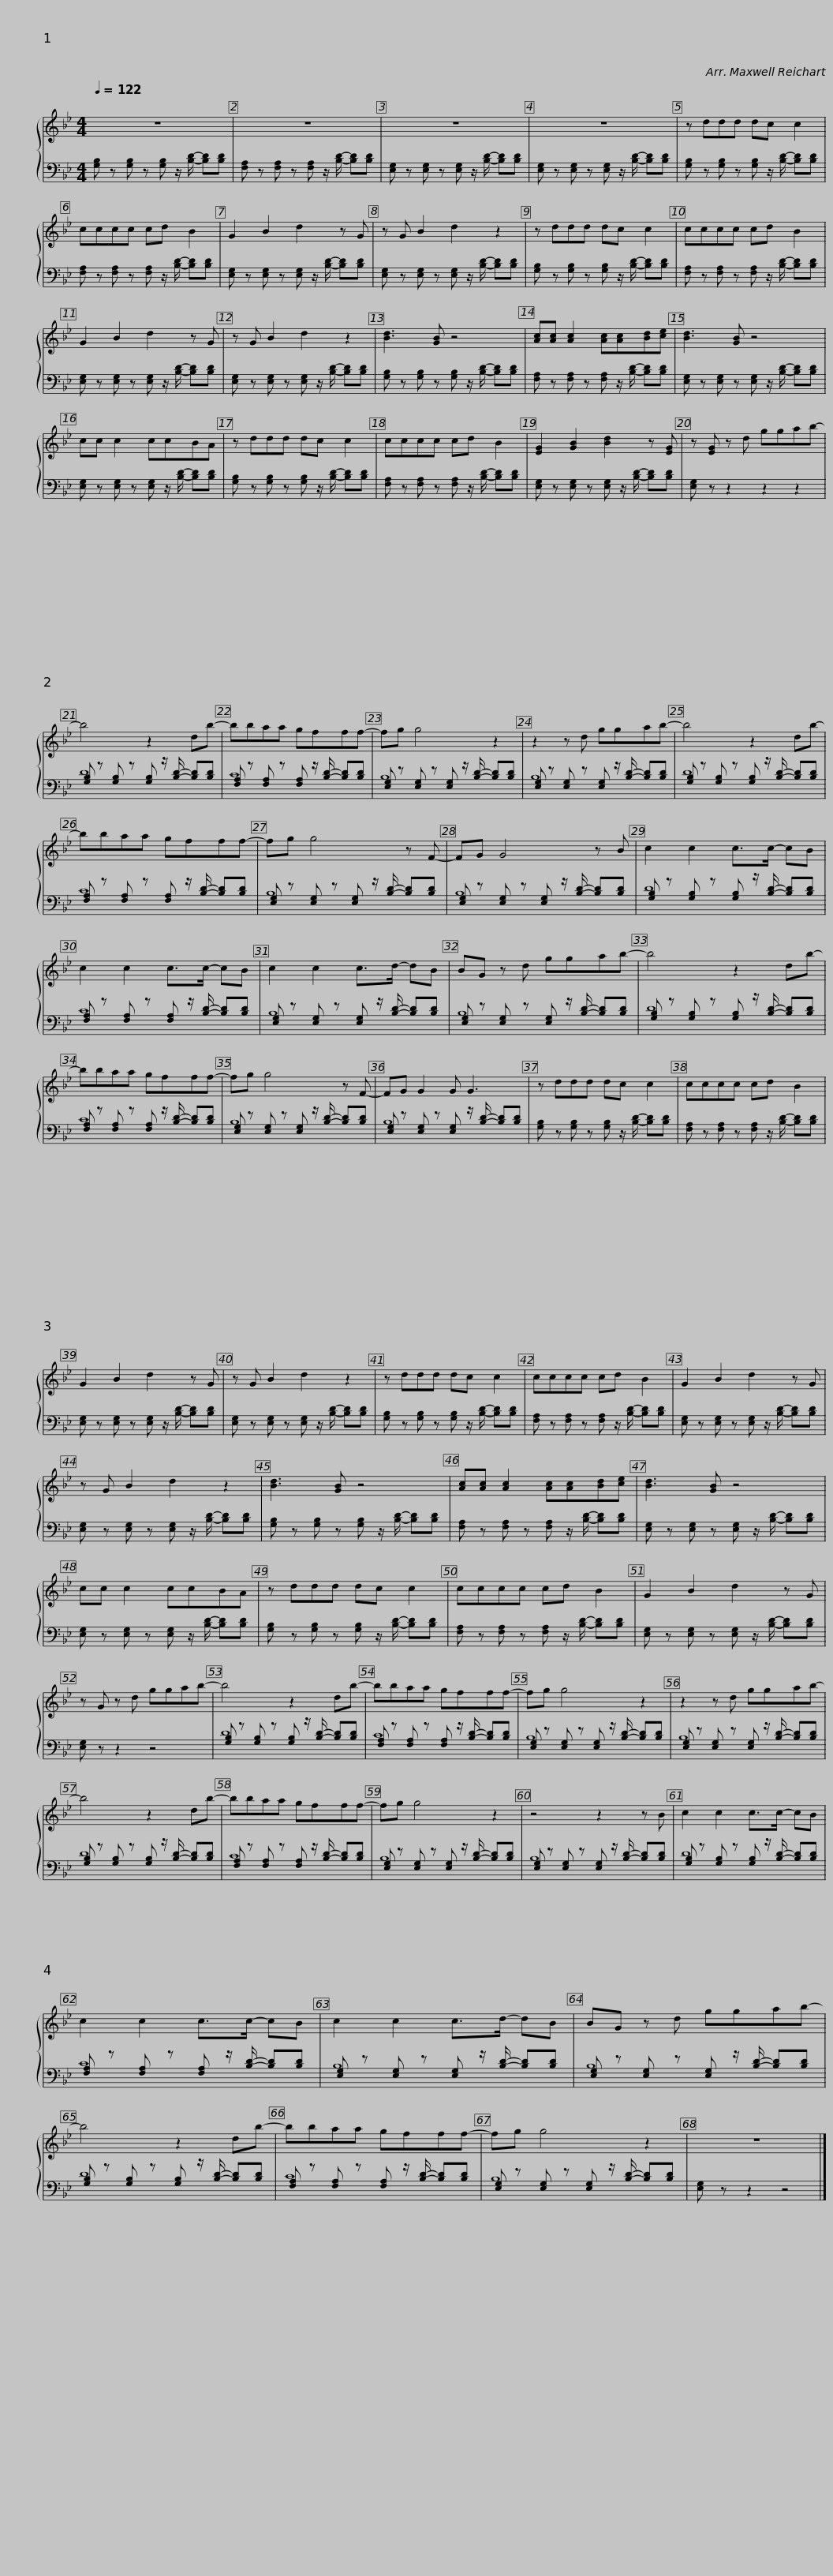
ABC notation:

X:1
%%score { 1 | ( 2 3 ) }
L:1/8
Q:1/4=122
M:4/4
I:linebreak $
K:Bb
V:1 treble
V:2 bass
V:3 bass
V:1
 z8 | z8 | z8 | z8 |$ z ddd dc c2 | %5
 cccc cd B2 | G2 B2 d2 z G | z G B2 d2 z2 |$ z ddd dc c2 | cccc cd B2 | %10
 G2 B2 d2 z G | z G B2 d2 z2 |$ [Bd]3 [GB] z4 | [Ac][Ac] [Ac]2 [Ac][Ac][Bd][ce] | [Bd]3 [GB] z4 | %15
 cc c2 ccBA |$ z ddd dc c2 | cccc cd B2 | [EG]2 [GB]2 [Bd]2 z [EG] | z [EG] z d ggab- |$ %20
 b4 z2 db- | bbaa gfff- | fg g4 z2 | z2 z d ggab- |$ b4 z2 db- | %25
 bbaa gfff- | fg g4 z F- | FG G4 z B |$ c2 c2 c>c- cB | c2 c2 c>c- cB | %30
 c2 c2 c>d- dB | BG z d ggab- |$ b4 z2 db- | bbaa gfff- | fg g4 z F- | %35
 FG G2 G G3 |$ z ddd dc c2 | cccc cd B2 | G2 B2 d2 z G | z G B2 d2 z2 |$ %40
 z ddd dc c2 | cccc cd B2 | G2 B2 d2 z G | z G B2 d2 z2 |$ [Bd]3 [GB] z4 | %45
 [Ac][Ac] [Ac]2 [Ac][Ac][Bd][ce] | [Bd]3 [GB] z4 | cc c2 ccBA |$ z ddd dc c2 | cccc cd B2 | %50
 G2 B2 d2 z G | z G z d ggab- |$ b4 z2 db- | bbaa gfff- | fg g4 z2 | %55
 z2 z d ggab- |$ b4 z2 db- | bbaa gfff- | fg g4 z2 | z4 z2 z B |$ %60
 c2 c2 c>c- cB | c2 c2 c>c- cB | c2 c2 c>d- dB | BG z d ggab- |$ b4 z2 db- | %65
 bbaa gfff- | fg g4 z2 | z8 |] %68
V:2
 [G,B,] z [G,B,] z [G,B,] z/ [B,D]/- [B,D][B,D] | [F,A,] z [F,A,] z [F,A,] z/ [B,D]/- [B,D][B,D] | [E,G,] z [E,G,] z [E,G,] z/ [B,D]/- [B,D][B,D] | [E,G,] z [E,G,] z [E,G,] z/ [B,D]/- [B,D][B,D] |$ [G,B,] z [G,B,] z [G,B,] z/ [B,D]/- [B,D][B,D] | %5
 [F,A,] z [F,A,] z [F,A,] z/ [B,D]/- [B,D][B,D] | [E,G,] z [E,G,] z [E,G,] z/ [B,D]/- [B,D][B,D] | [E,G,] z [E,G,] z [E,G,] z/ [B,D]/- [B,D][B,D] |$ [G,B,] z [G,B,] z [G,B,] z/ [B,D]/- [B,D][B,D] | [F,A,] z [F,A,] z [F,A,] z/ [B,D]/- [B,D][B,D] | %10
 [E,G,] z [E,G,] z [E,G,] z/ [B,D]/- [B,D][B,D] | [E,G,] z [E,G,] z [E,G,] z/ [B,D]/- [B,D][B,D] |$ [G,B,] z [G,B,] z [G,B,] z/ [B,D]/- [B,D][B,D] | [F,A,] z [F,A,] z [F,A,] z/ [B,D]/- [B,D][B,D] | [E,G,] z [E,G,] z [E,G,] z/ [B,D]/- [B,D][B,D] | %15
 [E,G,] z [E,G,] z [E,G,] z/ [B,D]/- [B,D][B,D] |$ [G,B,] z [G,B,] z [G,B,] z/ [B,D]/- [B,D][B,D] | [F,A,] z [F,A,] z [F,A,] z/ [B,D]/- [B,D][B,D] | [E,G,] z [E,G,] z [E,G,] z/ [B,D]/- [B,D][B,D] | [E,G,] z z2 z2 z2 |$ %20
 [G,B,] z [G,B,] z [G,B,] z/ [B,D]/- [B,D][B,D] | [F,A,] z [F,A,] z [F,A,] z/ [B,D]/- [B,D][B,D] | [E,G,] z [E,G,] z [E,G,] z/ [B,D]/- [B,D][B,D] | [E,G,] z [E,G,] z [E,G,] z/ [B,D]/- [B,D][B,D] |$ [G,B,] z [G,B,] z [G,B,] z/ [B,D]/- [B,D][B,D] | %25
 [F,A,] z [F,A,] z [F,A,] z/ [B,D]/- [B,D][B,D] | [E,G,] z [E,G,] z [E,G,] z/ [B,D]/- [B,D][B,D] | [E,G,] z [E,G,] z [E,G,] z/ [B,D]/- [B,D][B,D] |$ [G,B,] z [G,B,] z [G,B,] z/ [B,D]/- [B,D][B,D] | [F,A,] z [F,A,] z [F,A,] z/ [B,D]/- [B,D][B,D] | %30
 [E,G,] z [E,G,] z [E,G,] z/ [B,D]/- [B,D][B,D] | [E,G,] z [E,G,] z [E,G,] z/ [B,D]/- [B,D][B,D] |$ [G,B,] z [G,B,] z [G,B,] z/ [B,D]/- [B,D][B,D] | [F,A,] z [F,A,] z [F,A,] z/ [B,D]/- [B,D][B,D] | [E,G,] z [E,G,] z [E,G,] z/ [B,D]/- [B,D][B,D] | %35
 [E,G,] z [E,G,] z [E,G,] z/ [B,D]/- [B,D][B,D] |$ [G,B,] z [G,B,] z [G,B,] z/ [B,D]/- [B,D][B,D] | [F,A,] z [F,A,] z [F,A,] z/ [B,D]/- [B,D][B,D] | [E,G,] z [E,G,] z [E,G,] z/ [B,D]/- [B,D][B,D] | [E,G,] z [E,G,] z [E,G,] z/ [B,D]/- [B,D][B,D] |$ %40
 [G,B,] z [G,B,] z [G,B,] z/ [B,D]/- [B,D][B,D] | [F,A,] z [F,A,] z [F,A,] z/ [B,D]/- [B,D][B,D] | [E,G,] z [E,G,] z [E,G,] z/ [B,D]/- [B,D][B,D] | [E,G,] z [E,G,] z [E,G,] z/ [B,D]/- [B,D][B,D] |$ [G,B,] z [G,B,] z [G,B,] z/ [B,D]/- [B,D][B,D] | %45
 [F,A,] z [F,A,] z [F,A,] z/ [B,D]/- [B,D][B,D] | [E,G,] z [E,G,] z [E,G,] z/ [B,D]/- [B,D][B,D] | [E,G,] z [E,G,] z [E,G,] z/ [B,D]/- [B,D][B,D] |$ [G,B,] z [G,B,] z [G,B,] z/ [B,D]/- [B,D][B,D] | [F,A,] z [F,A,] z [F,A,] z/ [B,D]/- [B,D][B,D] | %50
 [E,G,] z [E,G,] z [E,G,] z/ [B,D]/- [B,D][B,D] | [E,G,] z z2 z4 |$ [G,B,] z [G,B,] z [G,B,] z/ [B,D]/- [B,D][B,D] | [F,A,] z [F,A,] z [F,A,] z/ [B,D]/- [B,D][B,D] | [E,G,] z [E,G,] z [E,G,] z/ [B,D]/- [B,D][B,D] | %55
 [E,G,] z [E,G,] z [E,G,] z/ [B,D]/- [B,D][B,D] |$ [G,B,] z [G,B,] z [G,B,] z/ [B,D]/- [B,D][B,D] | [F,A,] z [F,A,] z [F,A,] z/ [B,D]/- [B,D][B,D] | [E,G,] z [E,G,] z [E,G,] z/ [B,D]/- [B,D][B,D] | [E,G,] z [E,G,] z [E,G,] z/ [B,D]/- [B,D][B,D] |$ %60
 [G,B,] z [G,B,] z [G,B,] z/ [B,D]/- [B,D][B,D] | [F,A,] z [F,A,] z [F,A,] z/ [B,D]/- [B,D][B,D] | [E,G,] z [E,G,] z [E,G,] z/ [B,D]/- [B,D][B,D] | [E,G,] z [E,G,] z [E,G,] z/ [B,D]/- [B,D][B,D] |$ [G,B,] z [G,B,] z [G,B,] z/ [B,D]/- [B,D][B,D] | %65
 [F,A,] z [F,A,] z [F,A,] z/ [B,D]/- [B,D][B,D] | [E,G,] z [E,G,] z [E,G,] z/ [B,D]/- [B,D][B,D] | x x x2 x4 |] %68
V:3
 x8 | x8 | x8 | x8 |$ x8 | %5
 x8 | x8 | x8 |$ x8 | x8 | %10
 x8 | x8 |$ x8 | x8 | x8 | %15
 x8 |$ x8 | x8 | x8 | x8 |$ %20
 D8 | C8 | B,8 | B,8 |$ D8 | %25
 C8 | B,8 | B,8 |$ D8 | C8 | %30
 B,8 | B,8 |$ D8 | C8 | B,8 | %35
 B,8 |$ x8 | x8 | x8 | x8 |$ %40
 x8 | x8 | x8 | x8 |$ x8 | %45
 x8 | x8 | x8 |$ x8 | x8 | %50
 x8 | x8 |$ D8 | C8 | B,8 | %55
 B,8 |$ D8 | C8 | B,8 | B,8 |$ %60
 D8 | C8 | B,8 | B,8 |$ D8 | %65
 C8 | B,8 | [E,G,] z z2 z4 |] %68
